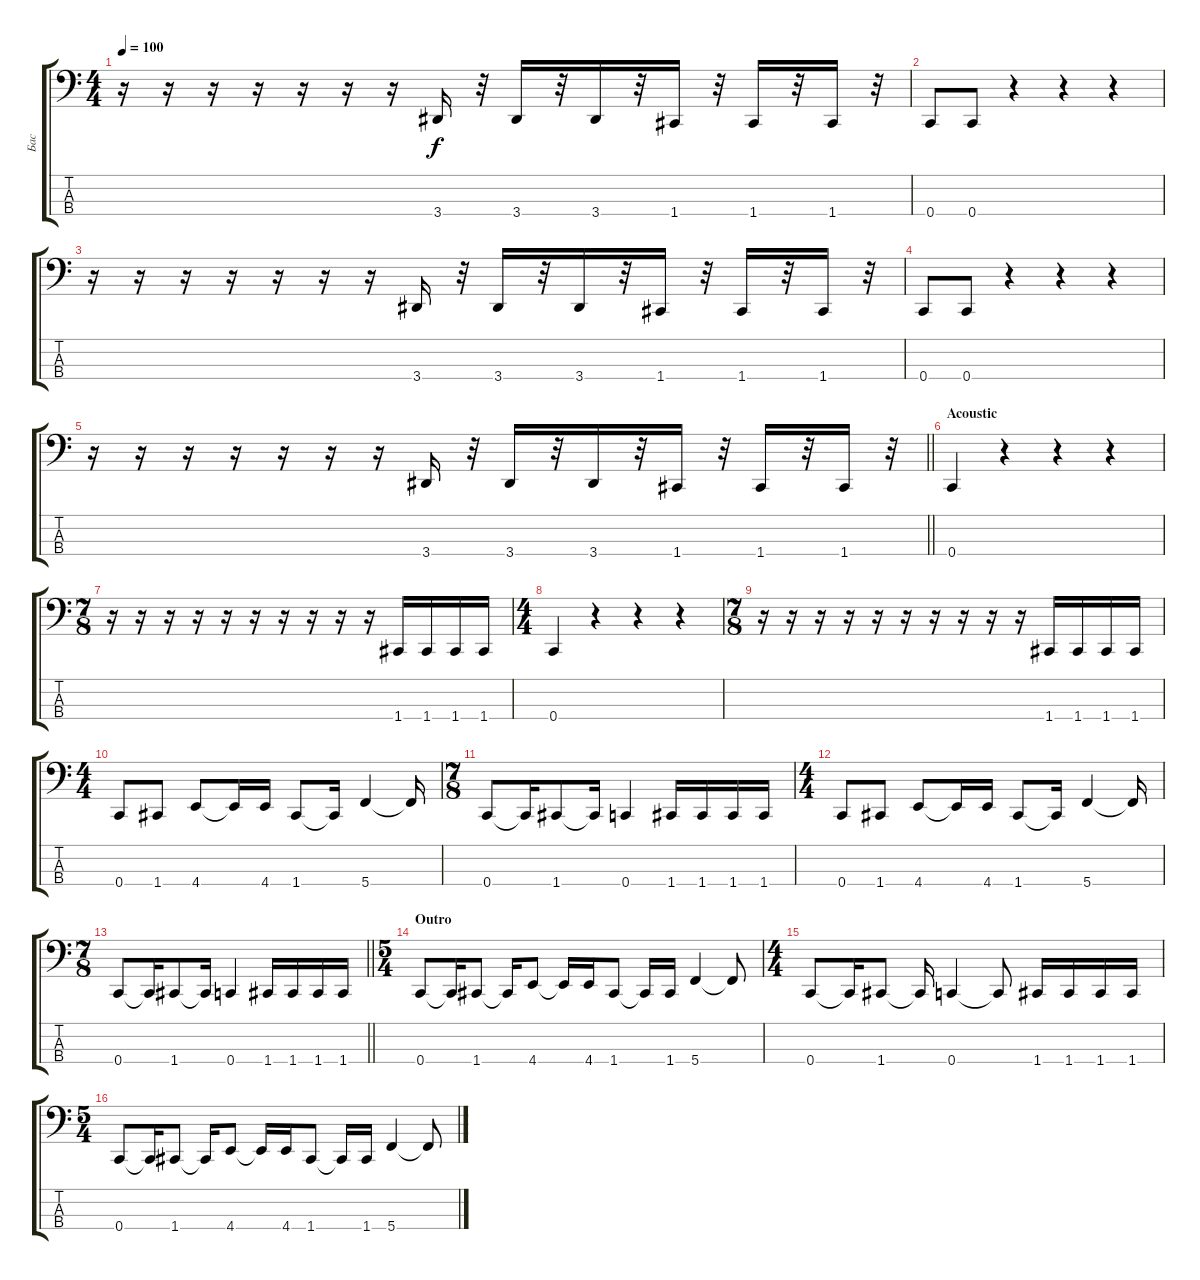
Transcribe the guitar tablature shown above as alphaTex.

\track ("Бас" "Бас") {instrument electricbassfinger}
\staff {score tabs}
\tuning (Eb2 Bb1 F1 C1) {hide}
\ts (4 4)
\tempo 100
\clef f4
\ks c
r.16{dy f} r.16 r.16 r.16 r.16 r.16 r.16 3.4.16 r.32 3.4.16 r.32 3.4.16 r.32 1.4.16 r.32 1.4.16 r.32 1.4.16 r.32 |
0.4.8 0.4.8 r.4 r.4 r.4 |
r.16 r.16 r.16 r.16 r.16 r.16 r.16 3.4.16 r.32 3.4.16 r.32 3.4.16 r.32 1.4.16 r.32 1.4.16 r.32 1.4.16 r.32 |
0.4.8 0.4.8 r.4 r.4 r.4 |
\barLineRight lightlight
r.16 r.16 r.16 r.16 r.16 r.16 r.16 3.4.16 r.32 3.4.16 r.32 3.4.16 r.32 1.4.16 r.32 1.4.16 r.32 1.4.16 r.32 |
\section ("" "Acoustic")
0.4.4 r.4 r.4 r.4 |
\ts (7 8)
r.16 r.16 r.16 r.16 r.16 r.16 r.16 r.16 r.16 r.16 1.4.16 1.4.16 1.4.16 1.4.16 |
\ts (4 4)
0.4.4 r.4 r.4 r.4 |
\ts (7 8)
r.16 r.16 r.16 r.16 r.16 r.16 r.16 r.16 r.16 r.16 1.4.16 1.4.16 1.4.16 1.4.16 |
\ts (4 4)
0.4.8 1.4.8 4.4.8 4.4{t}.16 4.4.16 1.4.8 1.4{t}.16 5.4.4 5.4{t}.16 |
\ts (7 8)
0.4.8 0.4{t}.16 1.4.8 1.4{t}.16 0.4.4 1.4.16 1.4.16 1.4.16 1.4.16 |
\ts (4 4)
0.4.8 1.4.8 4.4.8 4.4{t}.16 4.4.16 1.4.8 1.4{t}.16 5.4.4 5.4{t}.16 |
\ts (7 8)
\barLineRight lightlight
0.4.8 0.4{t}.16 1.4.8 1.4{t}.16 0.4.4 1.4.16 1.4.16 1.4.16 1.4.16 |
\ts (5 4)
\section ("" "Outro")
0.4.8 0.4{t}.16 1.4.8 1.4{t}.16 4.4.8 4.4{t}.16 4.4.16 1.4.8 1.4{t}.16 1.4.16 5.4.4 5.4{t}.8 |
\ts (4 4)
0.4.8 0.4{t}.16 1.4.8 1.4{t}.16 0.4.4 0.4{t}.8 1.4.16 1.4.16 1.4.16 1.4.16 |
\ts (5 4)
0.4.8 0.4{t}.16 1.4.8 1.4{t}.16 4.4.8 4.4{t}.16 4.4.16 1.4.8 1.4{t}.16 1.4.16 5.4.4 5.4{t}.8
